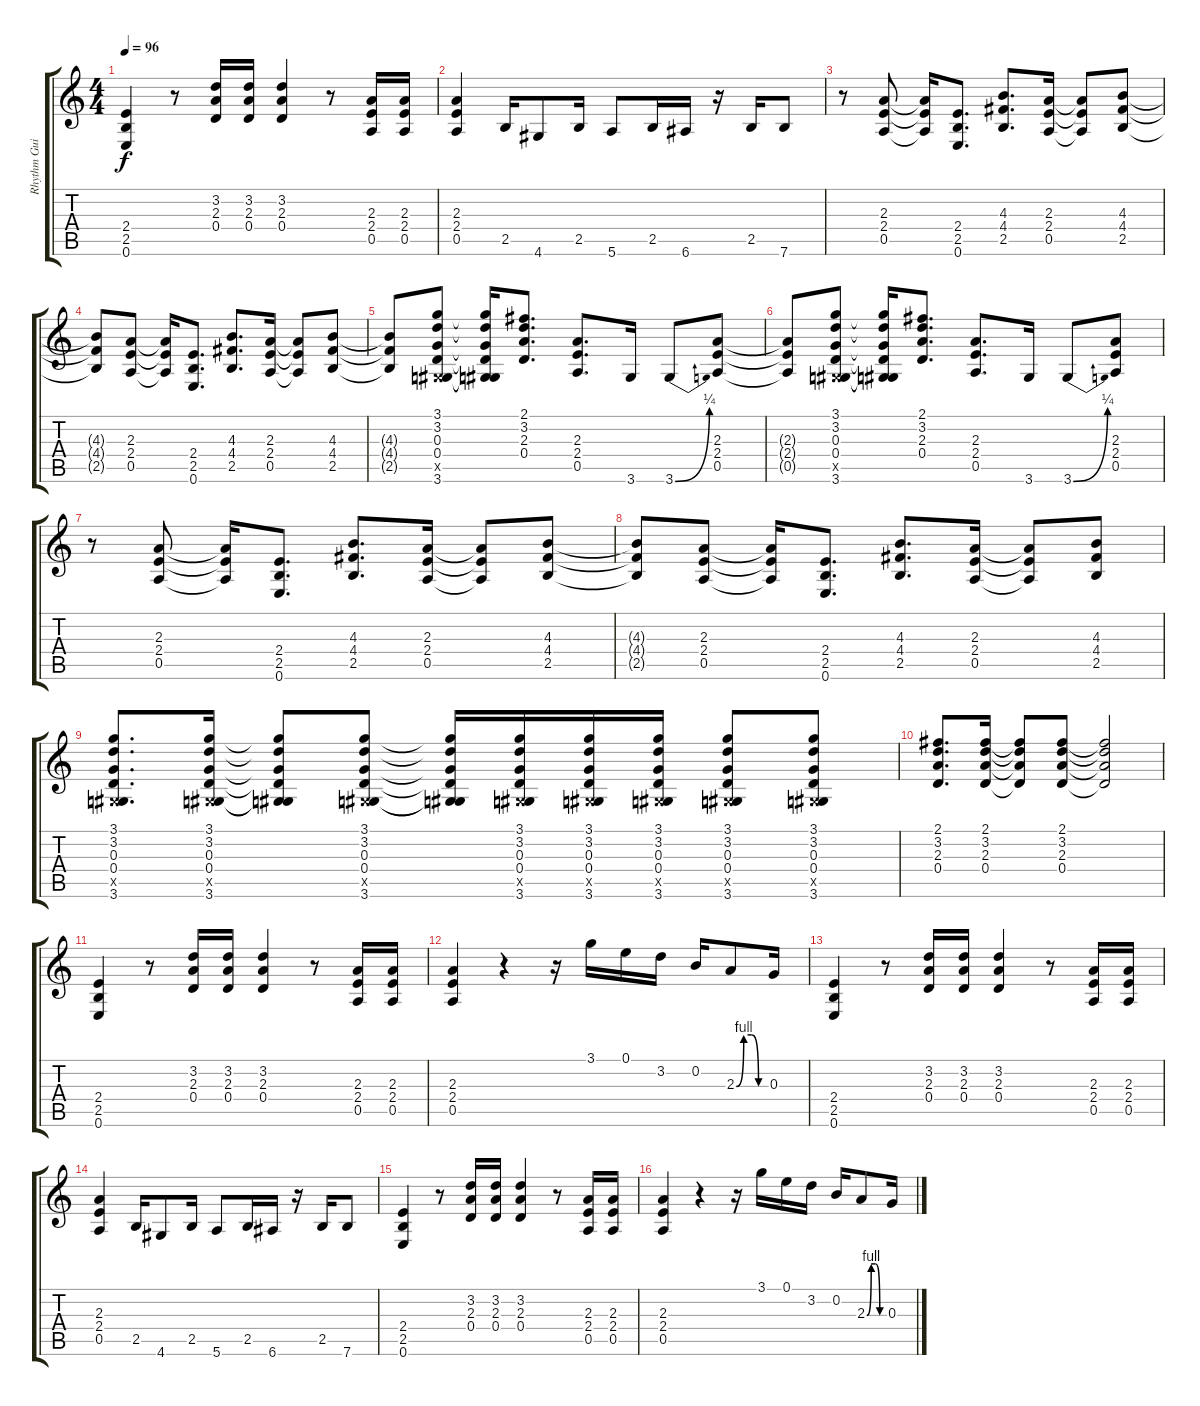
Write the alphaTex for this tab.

\track ("Rhythm Guitar" "Rhythm Gui") {instrument overdrivenguitar}
\staff {score tabs}
\tuning (E4 B3 G3 D3 A2 E2) {hide}
\ts (4 4)
\tempo 96
\clef g2
\ks c
(2.4 2.5 0.6).4{dy f} r.8 (3.2 2.3 0.4).16 (3.2 2.3 0.4).16 (3.2 2.3 0.4).4 r.8 (2.3 2.4 0.5).16 (2.3 2.4 0.5).16 |
(2.3 2.4 0.5).4 2.5.16 4.6.8 2.5.16 5.6.8 2.5.16 6.6.16 r.16 2.5.16 7.6.8 |
r.8 (2.3 2.4 0.5).8 (2.3{t} 2.4{t} 0.5{t}).16 (2.4 2.5 0.6).8{d} (4.3 4.4 2.5).8{d} (2.3 2.4 0.5).16 (2.3{t} 2.4{t} 0.5{t}).8 (4.3 4.4 2.5).8 |
(4.3{t} 4.4{t} 2.5{t}).8 (2.3 2.4 0.5).8 (2.3{t} 2.4{t} 0.5{t}).16 (2.4 2.5 0.6).8{d} (4.3 4.4 2.5).8{d} (2.3 2.4 0.5).16 (2.3{t} 2.4{t} 0.5{t}).8 (4.3 4.4 2.5).8 |
(4.3{t} 4.4{t} 2.5{t}).8 (3.1 3.2 0.3 0.4 -1.5{x} 3.6).8 (3.1{t} 3.2{t} 0.3{t} 0.4{t} -1.5{t} 3.6{t}).16 (2.1 3.2 2.3 0.4).8{d} (2.3 2.4 0.5).8{d} 3.6.16 3.6{be (bend 0 0 60 1)}.8 (2.3 2.4 0.5).8 |
(2.3{t} 2.4{t} 0.5{t}).8 (3.1 3.2 0.3 0.4 -1.5{x} 3.6).8 (3.1{t} 3.2{t} 0.3{t} 0.4{t} -1.5{t} 3.6{t}).16 (2.1 3.2 2.3 0.4).8{d} (2.3 2.4 0.5).8{d} 3.6.16 3.6{be (bend 0 0 60 1)}.8 (2.3 2.4 0.5).8 |
r.8 (2.3 2.4 0.5).8 (2.3{t} 2.4{t} 0.5{t}).16 (2.4 2.5 0.6).8{d} (4.3 4.4 2.5).8{d} (2.3 2.4 0.5).16 (2.3{t} 2.4{t} 0.5{t}).8 (4.3 4.4 2.5).8 |
(4.3{t} 4.4{t} 2.5{t}).8 (2.3 2.4 0.5).8 (2.3{t} 2.4{t} 0.5{t}).16 (2.4 2.5 0.6).8{d} (4.3 4.4 2.5).8{d} (2.3 2.4 0.5).16 (2.3{t} 2.4{t} 0.5{t}).8 (4.3 4.4 2.5).8 |
(3.1 3.2 0.3 0.4 -1.5{x} 3.6).8{d} (3.1 3.2 0.3 0.4 -1.5{x} 3.6).16 (3.1{t} 3.2{t} 0.3{t} 0.4{t} -1.5{t} 3.6{t}).8 (3.1 3.2 0.3 0.4 -1.5{x} 3.6).8 (3.1{t} 3.2{t} 0.3{t} 0.4{t} -1.5{t} 3.6{t}).16 (3.1 3.2 0.3 0.4 -1.5{x} 3.6).16 (3.1 3.2 0.3 0.4 -1.5{x} 3.6).16 (3.1 3.2 0.3 0.4 -1.5{x} 3.6).16 (3.1 3.2 0.3 0.4 -1.5{x} 3.6).8 (3.1 3.2 0.3 0.4 -1.5{x} 3.6).8 |
(2.1 3.2 2.3 0.4).8{d} (2.1 3.2 2.3 0.4).16 (2.1{t} 3.2{t} 2.3{t} 0.4{t}).8 (2.1 3.2 2.3 0.4).8 (2.1{t} 3.2{t} 2.3{t} 0.4{t}).2 |
(2.4 2.5 0.6).4 r.8 (3.2 2.3 0.4).16 (3.2 2.3 0.4).16 (3.2 2.3 0.4).4 r.8 (2.3 2.4 0.5).16 (2.3 2.4 0.5).16 |
(2.3 2.4 0.5).4 r.4 r.16 3.1.16 0.1.16 3.2.16 0.2.16 2.3{be (custom 0 0 15 4 30 4 45 0 60 0)}.8 0.3.16 |
(2.4 2.5 0.6).4 r.8 (3.2 2.3 0.4).16 (3.2 2.3 0.4).16 (3.2 2.3 0.4).4 r.8 (2.3 2.4 0.5).16 (2.3 2.4 0.5).16 |
(2.3 2.4 0.5).4 2.5.16 4.6.8 2.5.16 5.6.8 2.5.16 6.6.16 r.16 2.5.16 7.6.8 |
(2.4 2.5 0.6).4 r.8 (3.2 2.3 0.4).16 (3.2 2.3 0.4).16 (3.2 2.3 0.4).4 r.8 (2.3 2.4 0.5).16 (2.3 2.4 0.5).16 |
(2.3 2.4 0.5).4 r.4 r.16 3.1.16 0.1.16 3.2.16 0.2.16 2.3{be (custom 0 0 15 4 30 4 45 0 60 0)}.8 0.3.16
